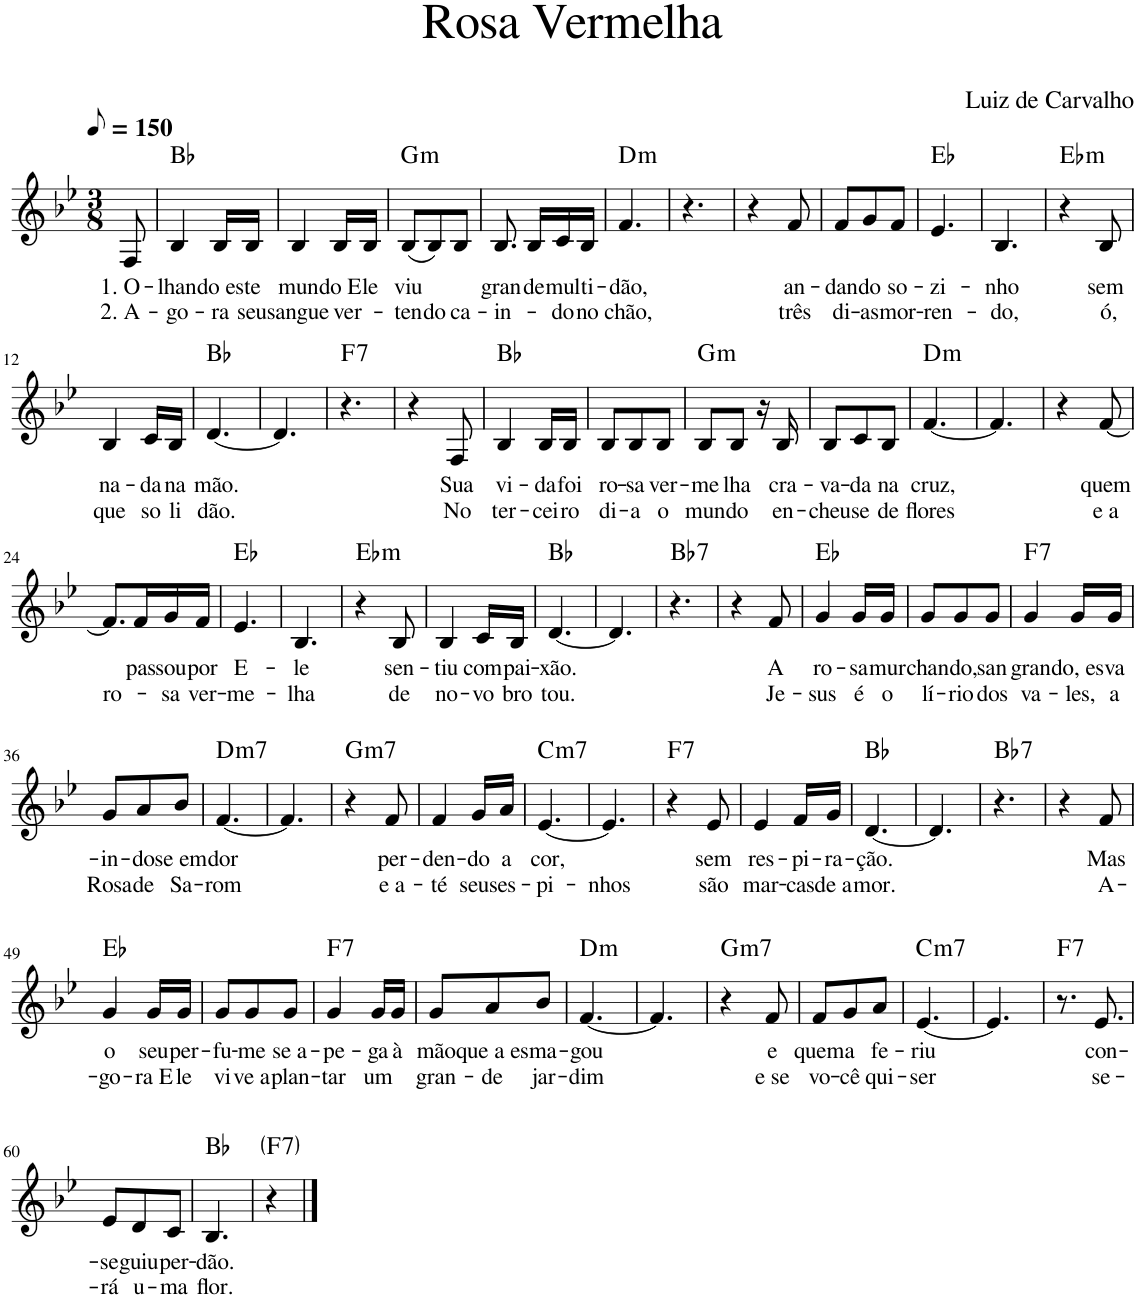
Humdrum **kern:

**kern	**text	**text	**harte
*part1	*part1	*part1	*part1
*staff1	*staff1	*staff1	*
*I"Voz	*	*	*
*I'Vo.	*	*	*
*clefG2	*	*	*
*k[b-e-]	*	*	*
*M3/8	*	*	*
*MM75	*	*	*
=	=	=	=
!	!LO:LY:b	!LO:LY:b	!
8F/	1. O-	2. A-	.
=1	=1	=1	=1
!	!LO:LY:b	!LO:LY:b	!
4B-/	-lhan-	-go-	Bb:maj
!	!LO:LY:b	!LO:LY:b	!
16B-/LL	-do es-	-ra	.
!	!LO:LY:b	!LO:LY:b	!
16B-/JJ	-te	seu	.
=2	=2	=2	=2
!	!LO:LY:b	!LO:LY:b	!
4B-/	mun-	sangue	.
!	!LO:LY:b	!LO:LY:b	!
16B-/LL	-do E-	ver-	.
!	!LO:LY:b	!	!
16B-/JJ	-le	.	.
=3	=3	=3	=3
!	!LO:LY:b	!LO:LY:b	!LO:H:kt=m
(8B-/L	viu	-ten-	G:min
!	!	!LO:LY:b	!
8B-/)	.	-do	.
!	!	!LO:LY:b	!
8B-/J	.	ca-	.
=4	=4	=4	=4
!	!LO:LY:b	!LO:LY:b	!
8.B-/	gran-	-in-	.
!	!LO:LY:b	!	!
16B-/LL	-de	.	.
!	!LO:LY:b	!LO:LY:b	!
16c/	mul-	-do	.
!	!LO:LY:b	!LO:LY:b	!
16B-/JJ	-ti-	no	.
=5	=5	=5	=5
!	!LO:LY:b	!LO:LY:b	!LO:H:kt=m
4.f/	-dão,	chão,	D:min
=6	=6	=6	=6
4.r	.	.	.
=7	=7	=7	=7
4r	.	.	.
!	!LO:LY:b	!LO:LY:b	!
8f/	an-	três	.
=8	=8	=8	=8
!	!LO:LY:b	!LO:LY:b	!
8f/L	-dan-	di-	.
!	!LO:LY:b	!LO:LY:b	!
8g/	-do	-as	.
!	!LO:LY:b	!LO:LY:b	!
8f/J	so-	mor-	.
=9	=9	=9	=9
!	!LO:LY:b	!LO:LY:b	!
4.e-/	-zi-	-ren-	Eb:maj
=10	=10	=10	=10
!	!LO:LY:b	!LO:LY:b	!
4.B-/	-nho	-do,	.
=11	=11	=11	=11
!	!	!	!LO:H:kt=m
4r	.	.	Eb:min
!	!LO:LY:b	!LO:LY:b	!
8B-/	sem	ó,	.
!!LO:LB:g=z
=12	=12	=12	=12
!	!LO:LY:b	!LO:LY:b	!
4B-/	na-	que	.
!	!LO:LY:b	!LO:LY:b	!
16c/LL	-da	so	.
!	!LO:LY:b	!LO:LY:b	!
16B-/JJ	na	li	.
=13	=13	=13	=13
!	!LO:LY:b	!LO:LY:b	!
[4.d/	mão.	dão.	Bb:maj
=14	=14	=14	=14
4.d/]	.	.	.
=15	=15	=15	=15
!	!	!	!LO:H:kt=7
4.r	.	.	F:7
=16	=16	=16	=16
4r	.	.	.
!	!LO:LY:b	!LO:LY:b	!
8F/	Sua	No	.
=17	=17	=17	=17
!	!LO:LY:b	!LO:LY:b	!
4B-/	vi-	ter-	Bb:maj
!	!LO:LY:b	!LO:LY:b	!
16B-/LL	-da	-cei-	.
!	!LO:LY:b	!LO:LY:b	!
16B-/JJ	foi	-ro	.
=18	=18	=18	=18
!	!LO:LY:b	!LO:LY:b	!
8B-/L	ro-	di-	.
!	!LO:LY:b	!LO:LY:b	!
8B-/	-sa	-a	.
!	!LO:LY:b	!LO:LY:b	!
8B-/J	ver-	o	.
=19	=19	=19	=19
!	!LO:LY:b	!LO:LY:b	!LO:H:kt=m
8B-/L	-me-	mun-	G:min
!	!LO:LY:b	!LO:LY:b	!
8B-/J	-lha	-do	.
16r	.	.	.
!	!LO:LY:b	!LO:LY:b	!
16B-/	cra-	en-	.
=20	=20	=20	=20
!	!LO:LY:b	!LO:LY:b	!
8B-/L	-va-	-cheu-	.
!	!LO:LY:b	!LO:LY:b	!
8c/	-da	-se	.
!	!LO:LY:b	!LO:LY:b	!
8B-/J	na	de	.
=21	=21	=21	=21
!	!LO:LY:b	!LO:LY:b	!LO:H:kt=m
[4.f/	cruz,	flores	D:min
=22	=22	=22	=22
4.f/]	.	.	.
=23	=23	=23	=23
4r	.	.	.
!	!LO:LY:b	!LO:LY:b	!
[8f/	quem	e a	.
!!LO:LB:g=z
=24	=24	=24	=24
!	!	!LO:LY:b	!
8.f/L]	.	ro-	.
!	!LO:LY:b	!	!
16f/L	pas-	.	.
!	!LO:LY:b	!LO:LY:b	!
16g/	-sou	-sa	.
!	!LO:LY:b	!LO:LY:b	!
16f/JJ	por	ver-	.
=25	=25	=25	=25
!	!LO:LY:b	!LO:LY:b	!
4.e-/	E-	-me-	Eb:maj
=26	=26	=26	=26
!	!LO:LY:b	!LO:LY:b	!
4.B-/	-le	-lha	.
=27	=27	=27	=27
!	!	!	!LO:H:kt=m
4r	.	.	Eb:min
!	!LO:LY:b	!LO:LY:b	!
8B-/	sen-	de	.
=28	=28	=28	=28
!	!LO:LY:b	!LO:LY:b	!
4B-/	-tiu	no-	.
!	!LO:LY:b	!LO:LY:b	!
16c/LL	com-	-vo	.
!	!LO:LY:b	!LO:LY:b	!
16B-/JJ	-pai-	bro	.
=29	=29	=29	=29
!	!LO:LY:b	!LO:LY:b	!
[4.d/	-xão.	tou.	Bb:maj
=30	=30	=30	=30
4.d/]	.	.	.
=31	=31	=31	=31
!	!	!	!LO:H:kt=7
4.r	.	.	Bb:7
=32	=32	=32	=32
4r	.	.	.
!	!LO:LY:b	!LO:LY:b	!
8f/	A	Je-	.
=33	=33	=33	=33
!	!LO:LY:b	!LO:LY:b	!
4g/	ro-	-sus	Eb:maj
!	!LO:LY:b	!LO:LY:b	!
16g/LL	-sa	é	.
!	!LO:LY:b	!LO:LY:b	!
16g/JJ	mur-	o	.
=34	=34	=34	=34
!	!LO:LY:b	!LO:LY:b	!
8g/L	-chan-	lí-	.
!	!LO:LY:b	!LO:LY:b	!
8g/	-do,	-rio	.
!	!LO:LY:b	!LO:LY:b	!
8g/J	san-	dos	.
=35	=35	=35	=35
!	!LO:LY:b	!LO:LY:b	!LO:H:kt=7
4g/	-gran-	va-	F:7
!	!LO:LY:b	!LO:LY:b	!
16g/LL	-do, es-	-les,	.
!	!LO:LY:b	!LO:LY:b	!
16g/JJ	-va-	a	.
!!LO:LB:g=z
=36	=36	=36	=36
!	!LO:LY:b	!LO:LY:b	!
8g/L	-in-	Rosa	.
!	!LO:LY:b	!LO:LY:b	!
8a/	-do-	de	.
!	!LO:LY:b	!LO:LY:b	!
8b-/J	-se em	Sa-	.
=37	=37	=37	=37
!	!LO:LY:b	!LO:LY:b	!LO:H:kt=m7
[4.f/	dor	-rom	D:min7
=38	=38	=38	=38
4.f/]	.	.	.
=39	=39	=39	=39
!	!	!	!LO:H:kt=m7
4r	.	.	G:min7
!	!LO:LY:b	!LO:LY:b	!
8f/	per-	e a-	.
=40	=40	=40	=40
!	!LO:LY:b	!LO:LY:b	!
4f/	-den-	-té	.
!	!LO:LY:b	!LO:LY:b	!
16g/LL	-do	seus	.
!	!LO:LY:b	!LO:LY:b	!
16a/JJ	a	es-	.
=41	=41	=41	=41
!	!LO:LY:b	!LO:LY:b	!LO:H:kt=m7
[4.e-/	cor,	-pi-	C:min7
=42	=42	=42	=42
!	!	!LO:LY:b	!
4.e-/]	.	-nhos	.
=43	=43	=43	=43
!	!	!	!LO:H:kt=7
4r	.	.	F:7
!	!LO:LY:b	!LO:LY:b	!
8e-/	sem	são	.
=44	=44	=44	=44
!	!LO:LY:b	!LO:LY:b	!
4e-/	res-	mar-	.
!	!LO:LY:b	!LO:LY:b	!
16f/LL	-pi-	-cas	.
!	!LO:LY:b	!LO:LY:b	!
16g/JJ	-ra-	de a-	.
=45	=45	=45	=45
!	!LO:LY:b	!LO:LY:b	!
[4.d/	-ção.	-mor.	Bb:maj
=46	=46	=46	=46
4.d/]	.	.	.
=47	=47	=47	=47
!	!	!	!LO:H:kt=7
4.r	.	.	Bb:7
=48	=48	=48	=48
4r	.	.	.
!	!LO:LY:b	!LO:LY:b	!
8f/	Mas	A-	.
!!LO:LB:g=z
=49	=49	=49	=49
!	!LO:LY:b	!LO:LY:b	!
4g/	o	-go-	Eb:maj
!	!LO:LY:b	!LO:LY:b	!
16g/LL	seu	-ra E-	.
!	!LO:LY:b	!LO:LY:b	!
16g/JJ	per-	-le	.
=50	=50	=50	=50
!	!LO:LY:b	!LO:LY:b	!
8g/L	-fu-	vi-	.
!	!LO:LY:b	!LO:LY:b	!
8g/	-me	-ve a	.
!	!LO:LY:b	!LO:LY:b	!
8g/J	se a-	plan-	.
=51	=51	=51	=51
!	!LO:LY:b	!LO:LY:b	!LO:H:kt=7
4g/	-pe-	-tar	F:7
!	!LO:LY:b	!LO:LY:b	!
16g/LL	-ga	um	.
!	!LO:LY:b	!	!
16g/JJ	à	.	.
=52	=52	=52	=52
!	!LO:LY:b	!LO:LY:b	!
8g/L	mão	gran-	.
!	!LO:LY:b	!LO:LY:b	!
8a/	que a es-	-de	.
!	!LO:LY:b	!LO:LY:b	!
8b-/J	-ma-	jar-	.
=53	=53	=53	=53
!	!LO:LY:b	!LO:LY:b	!LO:H:kt=m
[4.f/	-gou	-dim	D:min
=54	=54	=54	=54
4.f/]	.	.	.
=55	=55	=55	=55
!	!	!	!LO:H:kt=m7
4r	.	.	G:min7
!	!LO:LY:b	!LO:LY:b	!
8f/	e	e se	.
=56	=56	=56	=56
!	!LO:LY:b	!LO:LY:b	!
8f/L	quem	vo-	.
!	!LO:LY:b	!LO:LY:b	!
8g/	a	-cê	.
!	!LO:LY:b	!LO:LY:b	!
8a/J	fe-	qui-	.
=57	=57	=57	=57
!	!LO:LY:b	!LO:LY:b	!LO:H:kt=m7
[4.e-/	-riu	-ser	C:min7
=58	=58	=58	=58
4.e-/]	.	.	.
=59	=59	=59	=59
!	!	!	!LO:H:kt=7
8.r	.	.	F:7
!	!LO:LY:b	!LO:LY:b	!
8.e-/	con-	se-	.
!!LO:LB:g=z
=60	=60	=60	=60
!	!LO:LY:b	!LO:LY:b	!
8e-/L	-se-	-rá	.
!	!LO:LY:b	!LO:LY:b	!
8d/	-guiu	u-	.
!	!LO:LY:b	!LO:LY:b	!
8c/J	per-	-ma	.
=61	=61	=61	=61
!	!LO:LY:b	!LO:LY:b	!
4.B-/	-dão.	flor.	Bb:maj
=62	=62	=62	=62
!	!	!	!LO:H:kt=7
4r	.	.	F:7
==	==	==	==
*-	*-	*-	*-
